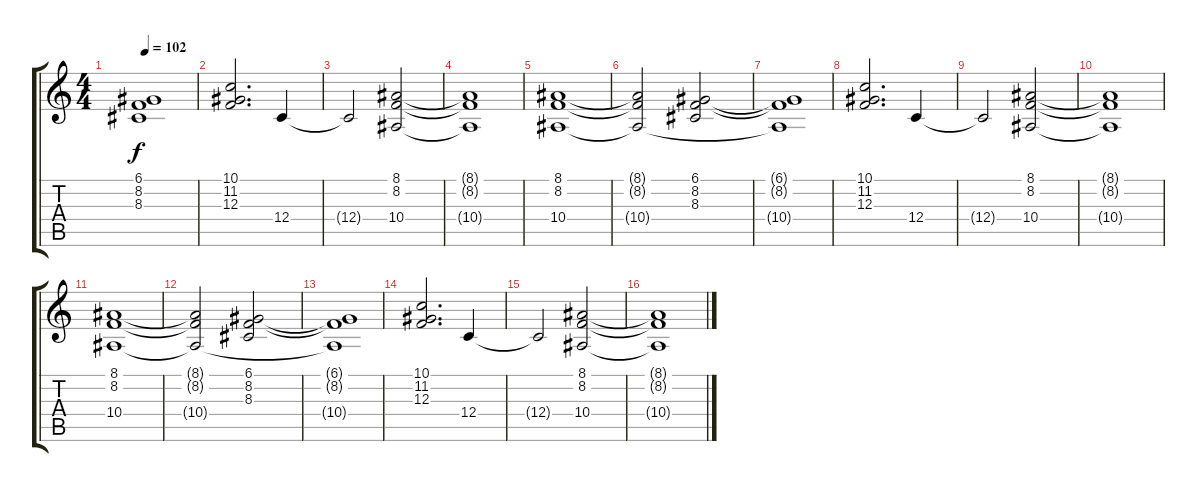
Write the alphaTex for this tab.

\track "" {instrument choiraahs}
\staff {score tabs}
\tuning (D4 A3 F3 C3 G2 D2) {hide}
\ts (4 4)
\tempo 102
\clef g2
\ks c
(6.1{t} 8.2{t} 8.3{t}).1{dy f} |
(10.1 11.2 12.3).2{d} 12.4.4 |
12.4{t}.2 (8.1 8.2 10.4).2 |
(8.1{t} 8.2{t} 10.4{t}).1 |
(8.1 8.2 10.4).1 |
(8.1{t} 8.2{t} 10.4{t}).2 (6.1 8.2 8.3).2 |
(6.1{t} 8.2{t} 10.4{t}).1 |
(10.1 11.2 12.3).2{d} 12.4.4 |
12.4{t}.2 (8.1 8.2 10.4).2 |
(8.1{t} 8.2{t} 10.4{t}).1 |
(8.1 8.2 10.4).1 |
(8.1{t} 8.2{t} 10.4{t}).2 (6.1 8.2 8.3).2 |
(6.1{t} 8.2{t} 10.4{t}).1 |
(10.1 11.2 12.3).2{d} 12.4.4 |
12.4{t}.2 (8.1 8.2 10.4).2 |
(8.1{t} 8.2{t} 10.4{t}).1
